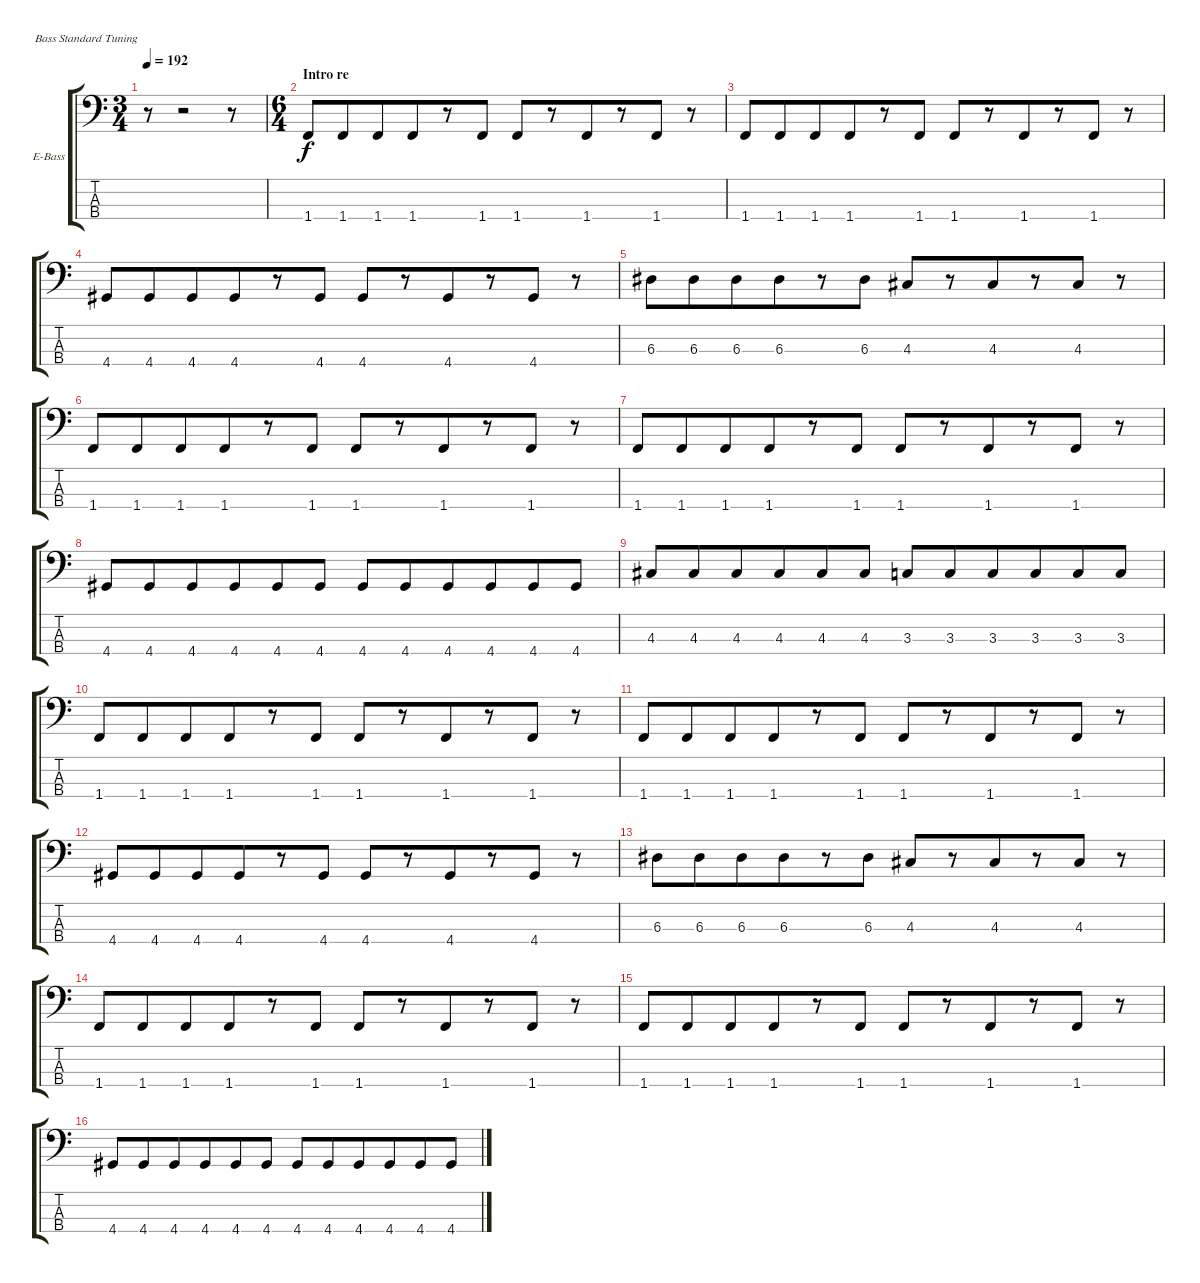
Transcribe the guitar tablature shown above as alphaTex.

\bracketExtendMode groupsimilarinstruments
\firstSystemTrackNameOrientation horizontal
\otherSystemsTrackNameOrientation horizontal
\track ("Bass" "E-Bass") {instrument electricbassfinger}
\staff {score tabs}
\tuning (G2 D2 A1 E1)
\ts (3 4)
\beaming (8 2 2 2)
\tempo 192
\clef f4
\ks c
r.8{dy f} r.2 r.8 |
\ts (6 4)
\beaming (8 6 6)
\section ("" "Intro re")
1.4.8 1.4.8 1.4.8 1.4.8 r.8 1.4.8 1.4.8 r.8 1.4.8 r.8 1.4.8 r.8 |
1.4.8 1.4.8 1.4.8 1.4.8 r.8 1.4.8 1.4.8 r.8 1.4.8 r.8 1.4.8 r.8 |
4.4.8 4.4.8 4.4.8 4.4.8 r.8 4.4.8 4.4.8 r.8 4.4.8 r.8 4.4.8 r.8 |
6.3.8 6.3.8 6.3.8 6.3.8 r.8 6.3.8 4.3.8 r.8 4.3.8 r.8 4.3.8 r.8 |
1.4.8 1.4.8 1.4.8 1.4.8 r.8 1.4.8 1.4.8 r.8 1.4.8 r.8 1.4.8 r.8 |
1.4.8 1.4.8 1.4.8 1.4.8 r.8 1.4.8 1.4.8 r.8 1.4.8 r.8 1.4.8 r.8 |
4.4.8 4.4.8 4.4.8 4.4.8 4.4.8 4.4.8 4.4.8 4.4.8 4.4.8 4.4.8 4.4.8 4.4.8 |
4.3.8 4.3.8 4.3.8 4.3.8 4.3.8 4.3.8 3.3.8 3.3.8 3.3.8 3.3.8 3.3.8 3.3.8 |
1.4.8 1.4.8 1.4.8 1.4.8 r.8 1.4.8 1.4.8 r.8 1.4.8 r.8 1.4.8 r.8 |
1.4.8 1.4.8 1.4.8 1.4.8 r.8 1.4.8 1.4.8 r.8 1.4.8 r.8 1.4.8 r.8 |
4.4.8 4.4.8 4.4.8 4.4.8 r.8 4.4.8 4.4.8 r.8 4.4.8 r.8 4.4.8 r.8 |
6.3.8 6.3.8 6.3.8 6.3.8 r.8 6.3.8 4.3.8 r.8 4.3.8 r.8 4.3.8 r.8 |
1.4.8 1.4.8 1.4.8 1.4.8 r.8 1.4.8 1.4.8 r.8 1.4.8 r.8 1.4.8 r.8 |
1.4.8 1.4.8 1.4.8 1.4.8 r.8 1.4.8 1.4.8 r.8 1.4.8 r.8 1.4.8 r.8 |
4.4.8 4.4.8 4.4.8 4.4.8 4.4.8 4.4.8 4.4.8 4.4.8 4.4.8 4.4.8 4.4.8 4.4.8
